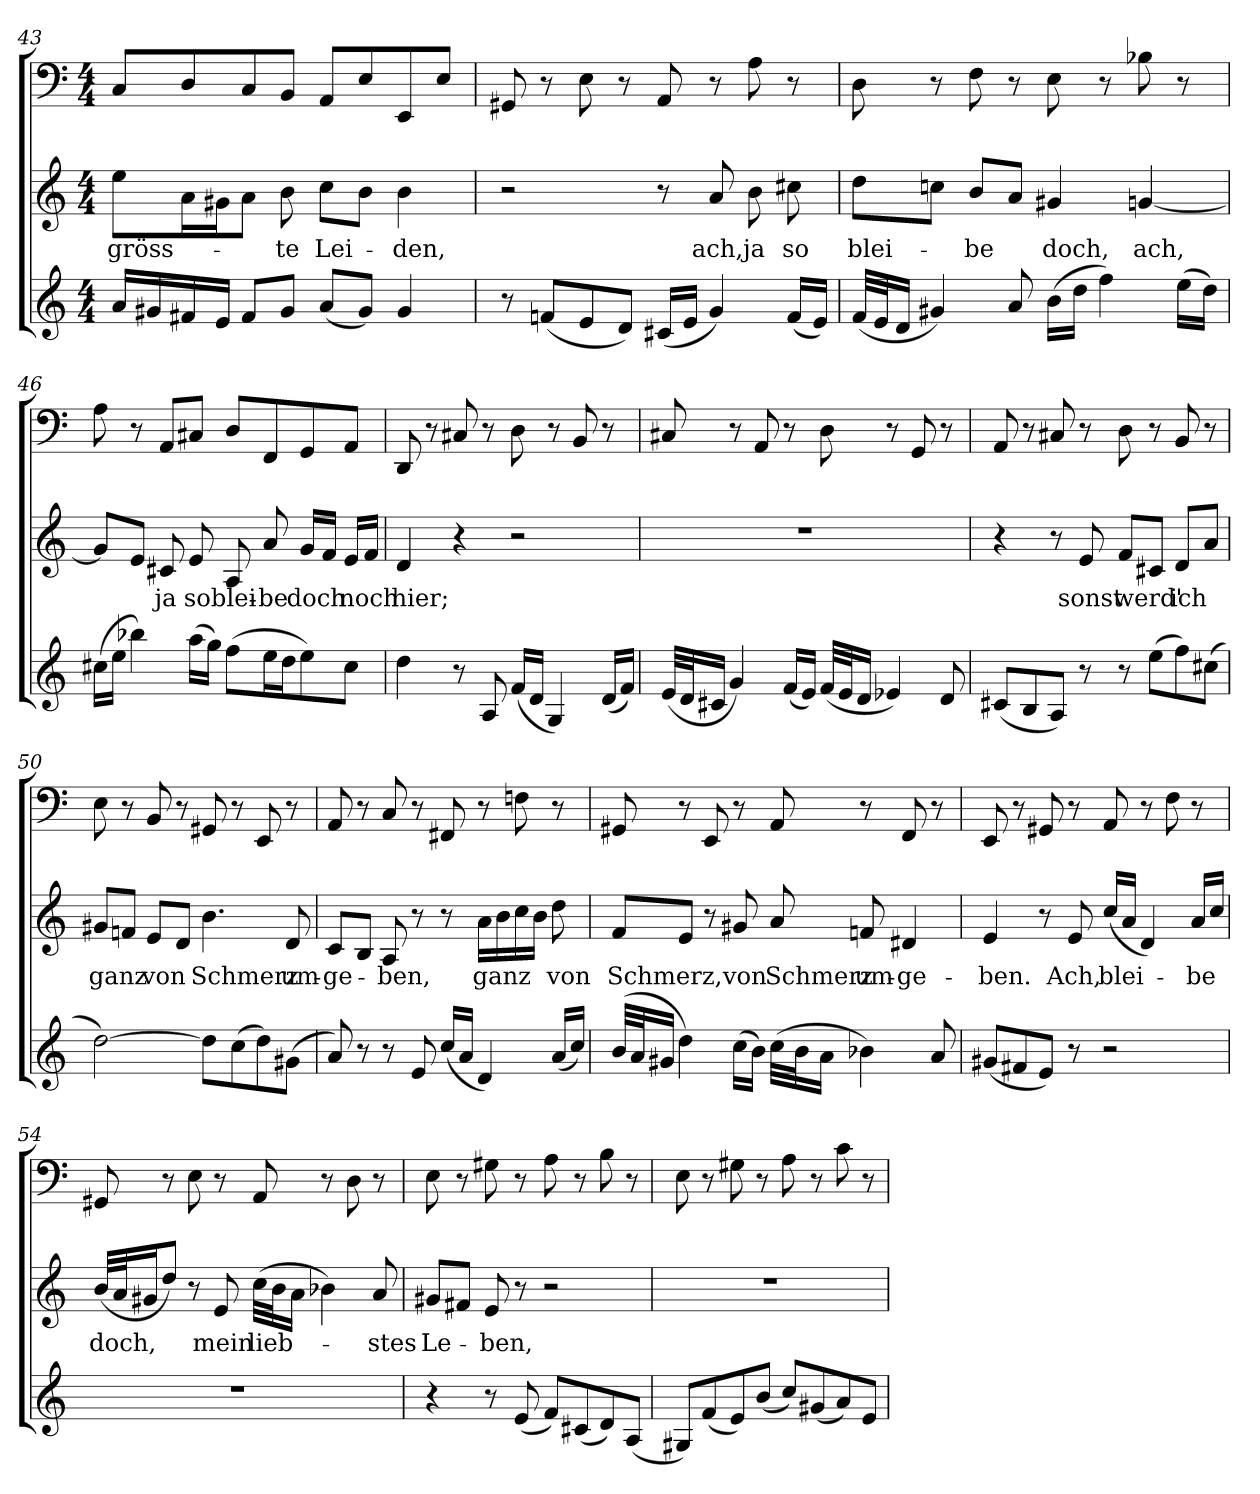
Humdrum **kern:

**kern	**kern	**text	**kern
*part3	*part2	*part2	*part1
*staff3	*staff2	*staff2	*staff1
*clefG2	*clefG2	*	*clefF4
*k[]	*k[]	*	*k[]
*a:	*a:	*	*a:
*M4/4	*M4/4	*	*M4/4
=43	=43	=43	=43
16a/LL	8ee\L	-gröss-	8C/L
16g#X/	.	.	.
16f#X/	16a\L	.	8D/
16e/JJ	16g#X\J	.	.
8f#/L	8a\J	.	8C/
8g#/J	8b\	-te	8BB/J
(8a/L	8cc\L	Lei-	8AA/L
8g#/J)	8b\J	.	8E/
4g#/	4b\	-den,	8EE/
.	.	.	8E/J
=44	=44	=44	=44
8r	2r	.	8GG#X/
(8fn/L	.	.	8r
8e/	.	.	8E\
8d/J)	.	.	8r
(16c#X/LL	8r	.	8AA/
16e/JJ	.	.	.
4g/)	8a/	ach,	8r
.	8b\	ja	8A\
(16f/LL	8cc#X\	so	8r
16e/JJ)	.	.	.
=45	=45	=45	=45
(32f/LLL	8dd\L	blei-	8D\
32e/J	.	.	.
16d/JJ	.	.	.
4g#X/)	8ccn\J	.	8r
.	8b/L	-be	8F\
8a/	8a/J	.	8r
(16b\LL	4g#X/	doch,	8E\
16dd\JJ	.	.	.
4ff\)	.	.	8r
.	[4gn/	ach,	8B-X\
(16ee\LL	.	.	8r
16dd\JJ)	.	.	.
=46	=46	=46	=46
(16cc#X\LL	8g/L]	.	8A\
16ee\JJ	.	.	.
4bb-X\)	8e/J	.	8r
.	8c#X/	ja	8AA/L
(16aa\LL	8e/	so	8C#X/J
16gg\JJ)	.	.	.
(8ff\L	8A/	blei-	8D/L
16ee\L	8a/	-be	8FF/
16dd\J	.	.	.
8ee\)	16g/LL	doch	8GG/
.	16f/JJ	.	.
8cc#\J	16e/LL	noch	8AA/J
.	16f/JJ	.	.
=47	=47	=47	=47
4dd\	4d/	hier;	8DD/
.	.	.	8r
8r	4r	.	8C#X/
8A/	.	.	8r
(16f/LL	2r	.	8D\
16d/JJ	.	.	.
4G/)	.	.	8r
.	.	.	8BB/
(16d/LL	.	.	8r
16f/JJ)	.	.	.
=48	=48	=48	=48
(32e/LLL	1r	.	8C#X/
32d/J	.	.	.
16c#X/JJ	.	.	.
4g/)	.	.	8r
.	.	.	8AA/
(16f/LL	.	.	8r
16e/JJ)	.	.	.
(32f/LLL	.	.	8D\
32e/J	.	.	.
16d/JJ	.	.	.
4e-X/)	.	.	8r
.	.	.	8GG/
8d/	.	.	8r
=49	=49	=49	=49
(8c#X/L	4r	.	8AA/
8B/	.	.	8r
8A/J)	8r	.	8C#X/
8r	8e/	sonst	8r
8r	8f/L	werd'	8D\
(8ee\L	8c#X/J	.	8r
8ff\)	8d/L	ich	8BB/
(8cc#X\J	8a/J	.	8r
=50	=50	=50	=50
[2dd\)	8g#X/L	ganz	8E\
.	8fn/J	.	8r
.	8e/L	von	8BB/
.	8d/J	.	8r
8dd\L]	4.b\	Schmerz	8GG#X/
(8cc\	.	.	8r
8dd\)	.	.	8EE/
(8g#X\J	8d/	um-	8r
=51	=51	=51	=51
8a/)	8c/L	-ge-	8AA/
8r	8B/J	.	8r
8r	8A/	-ben,	8C/
8e/	8r	.	8r
(16cc/LL	8r	.	8FF#X/
16a/JJ	.	.	.
4d/)	16a\LL	ganz	8r
.	16b\	.	.
.	16cc\	.	8Fn\
.	16b\JJ	.	.
(16a/LL	8dd\	von	8r
16cc/JJ)	.	.	.
=52	=52	=52	=52
(32b/LLL	8f/L	Schmerz,	8GG#X/
32a/J	.	.	.
16g#X/JJ	.	.	.
4dd\)	8e/J	.	8r
.	8r	.	8EE/
(16cc\LL	8g#X/	von	8r
16b\JJ)	.	.	.
(32cc\LLL	8a/	Schmerz	8AA/
32b\J	.	.	.
16a\JJ	.	.	.
4b-X\)	8fn/	um-	8r
.	4d#X/	-ge-	8FF/
8a/	.	.	8r
=53	=53	=53	=53
(8g#X/L	4e/	-ben.	8EE/
8f#X/	.	.	8r
8e/J)	8r	.	8GG#X/
8r	8e/	Ach,	8r
2r	(16cc/LL	blei-	8AA/
.	16a/JJ	.	.
.	4d/)	.	8r
.	.	.	8F\
.	16a/LL	-be	8r
.	16cc/JJ	.	.
=54	=54	=54	=54
1r	(32b/LLL	doch,	8GG#X/
.	32a/J	.	.
.	16g#X/J	.	.
.	8dd/J)	.	8r
.	8r	.	8E\
.	8e/	mein	8r
.	(32cc\LLL	lieb-	8AA/
.	32b\J	.	.
.	16a\JJ	.	.
.	4b-X\)	.	8r
.	.	.	8D\
.	8a/	-stes	8r
=55	=55	=55	=55
4r	8g#X/L	Le-	8E\
.	8f#X/J	.	8r
8r	8e/	-ben,	8G#X\
(8e/	8r	.	8r
8f/L)	2r	.	8A\
(8c#X/	.	.	8r
8d/)	.	.	8B\
(8A/J	.	.	8r
=56	=56	=56	=56
8G#X/L)	1r	.	8E\
(8f/	.	.	8r
8e/)	.	.	8G#X\
(8b/J	.	.	8r
8cc/L)	.	.	8A\
(8g#X/	.	.	8r
8a/)	.	.	8c\
8e/J	.	.	8r
=	=	=	=
*-	*-	*-	*-
